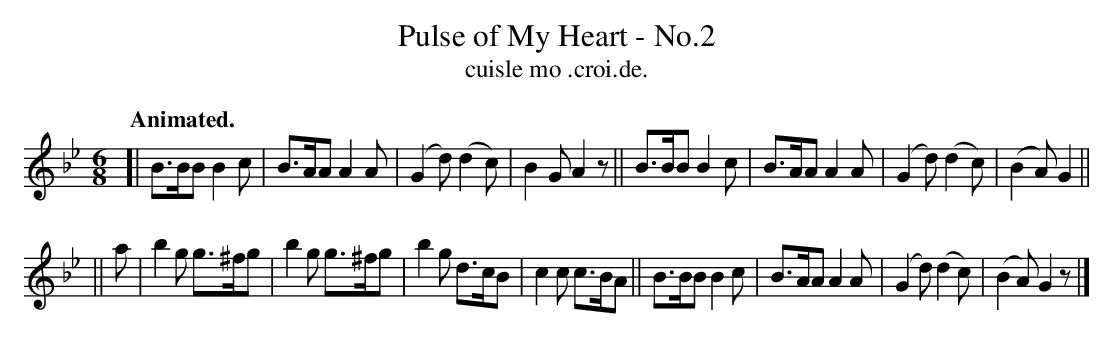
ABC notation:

X:1
T: Pulse of My Heart - No.2
T: cuisle mo .croi.de.
Q: "Animated."
M: 6/8
L: 1/8
K: Gm
[|\
B>BB B2c | B>AA A2A | (G2d) (d2c) | B2G A2z ||\
B>BB B2c | B>AA A2A | (G2d) (d2c) | (B2A) G2 ||
|| a |\
b2g g>^fg | b2g g>^fg | b2g d>cB | c2c c>BA ||\
B>BB B2c | B>AA A2A | (G2d) (d2c) | (B2A) G2z |]
